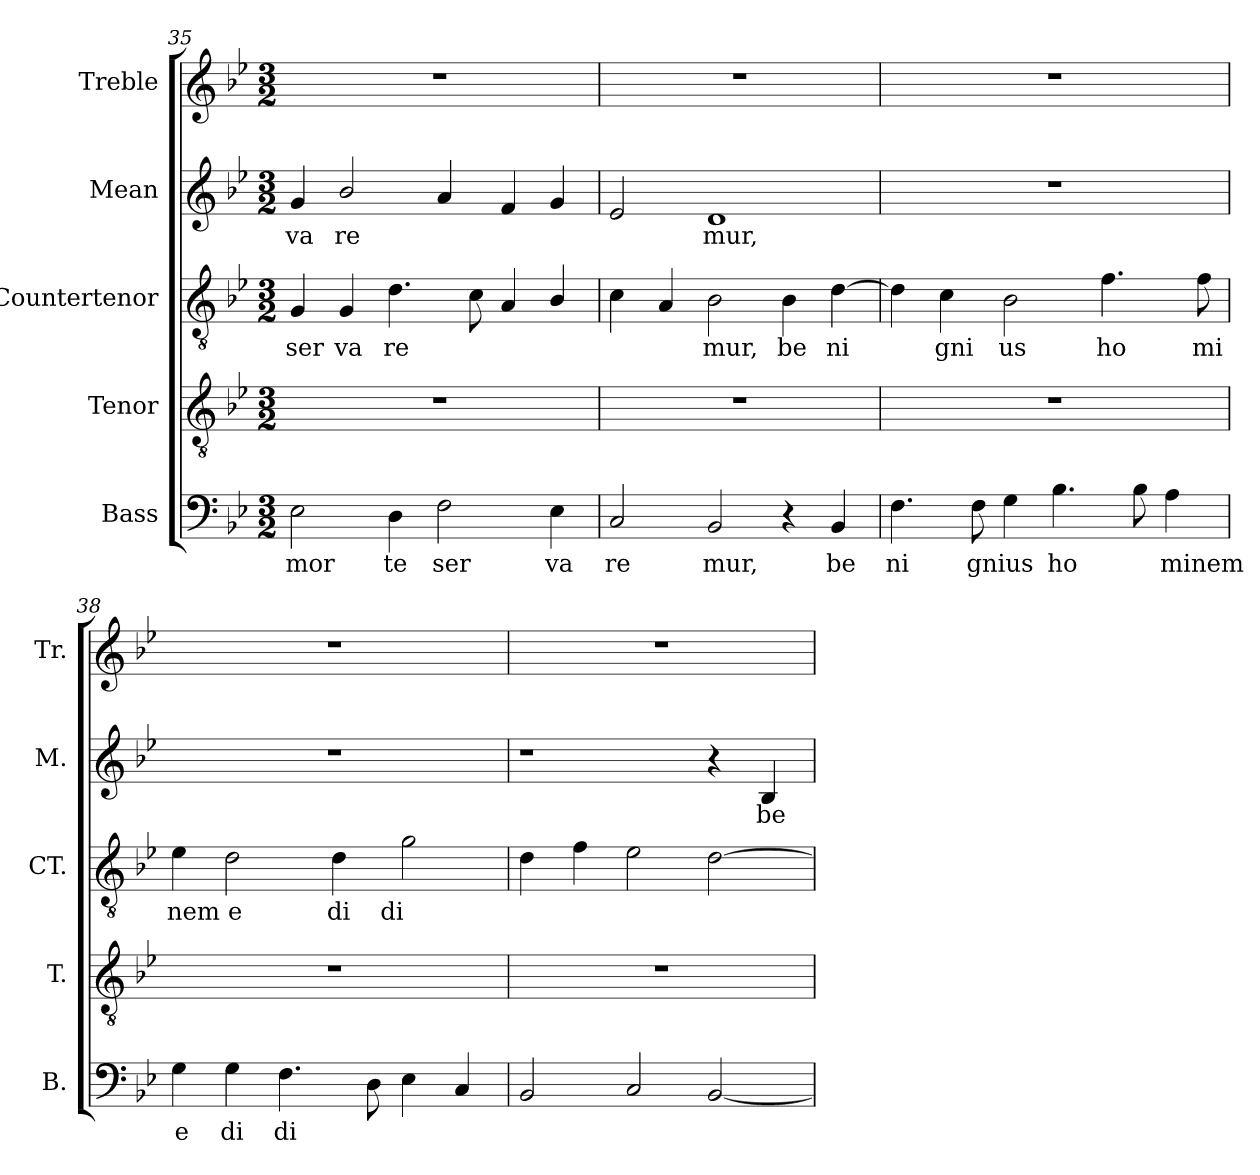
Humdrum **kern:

**kern	**text	**kern	**kern	**text	**kern	**text	**kern
*part5	*part5	*part4	*part3	*part3	*part2	*part2	*part1
*staff5	*staff5	*staff4	*staff3	*staff3	*staff2	*staff2	*staff1
*I"Bass	*	*I"Tenor	*I"Countertenor	*	*I"Mean	*	*I"Treble
*I'B.	*	*I'T.	*I'CT.	*	*I'M.	*	*I'Tr.
*clefF4	*	*clefGv2	*clefGv2	*	*clefG2	*	*clefG2
*	*	*ITrd7c12	*ITrd7c12	*	*	*	*
*k[b-e-]	*	*k[b-e-]	*k[b-e-]	*	*k[b-e-]	*	*k[b-e-]
*g:	*	*g:	*g:	*	*g:	*	*g:
*M3/2	*	*M3/2	*M3/2	*	*M3/2	*	*M3/2
=35	=35	=35	=35	=35	=35	=35	=35
!	!LO:LY:b:color=#000000	!LO:N:vis=1	!	!	!	!	!
!	!	!	!	!LO:LY:b:color=#000000	!	!	!
!	!	!	!	!	!	!LO:LY:b:color=#000000	!LO:N:vis=1
2E-i\	mor	1.r	4GGi/	ser	4gi/	va	1.r
!	!	!	!	!LO:LY:b:color=#000000	!	!	!
!	!	!	!	!	!	!LO:LY:b:color=#000000	!
.	.	.	4GGi/	va	2b-i/	re	.
!	!LO:LY:b:color=#000000	!	!	!	!	!	!
!	!	!	!	!LO:LY:b:color=#000000	!	!	!
4Di\	te	.	4.Di\	re	.	.	.
!	!LO:LY:b:color=#000000	!	!	!	!	!	!
2Fi\	ser	.	.	.	4ai/	.	.
.	.	.	8Ci\	.	.	.	.
.	.	.	4AAi/	.	4fi/	.	.
!	!LO:LY:b:color=#000000	!	!	!	!	!	!
4E-i\	va	.	4BB-i/	.	4gi/	.	.
=36	=36	=36	=36	=36	=36	=36	=36
!	!LO:LY:b:color=#000000	!LO:N:vis=1	!	!	!	!	!LO:N:vis=1
2Ci/	re	1.r	4Ci\	.	2e-i/	.	1.r
.	.	.	4AAi/	.	.	.	.
!	!LO:LY:b:color=#000000	!	!	!	!	!	!
!	!	!	!	!LO:LY:b:color=#000000	!	!	!
!	!	!	!	!	!	!LO:LY:b:color=#000000	!
2BB-i/	mur,	.	2BB-i\	mur,	1di	mur,	.
!	!	!	!	!LO:LY:b:color=#000000	!	!	!
4r	.	.	4BB-i\	be	.	.	.
!	!LO:LY:b:color=#000000	!	!	!	!	!	!
!	!	!	!	!LO:LY:b:color=#000000	!	!	!
4BB-i/	be	.	[>4Di\	ni	.	.	.
=37	=37	=37	=37	=37	=37	=37	=37
!	!LO:LY:b:color=#000000	!LO:N:vis=1	!	!	!LO:N:vis=1	!	!LO:N:vis=1
4.Fi\	ni	1.r	4Di\]	.	1.r	.	1.r
!	!	!	!	!LO:LY:b:color=#000000	!	!	!
.	.	.	4Ci\	gni	.	.	.
!	!LO:LY:b:color=#000000	!	!	!	!	!	!
8Fi\	gnius	.	.	.	.	.	.
!	!	!	!	!LO:LY:b:color=#000000	!	!	!
4Gi\	.	.	2BB-i\	us	.	.	.
!	!LO:LY:b:color=#000000	!	!	!	!	!	!
4.B-i\	ho	.	.	.	.	.	.
!	!	!	!	!LO:LY:b:color=#000000	!	!	!
.	.	.	4.Fi\	ho	.	.	.
8B-i\	.	.	.	.	.	.	.
!	!LO:LY:b:color=#000000	!	!	!	!	!	!
4Ai\	minem	.	.	.	.	.	.
!	!	!	!	!LO:LY:b:color=#000000	!	!	!
.	.	.	8Fi\	mi	.	.	.
=38	=38	=38	=38	=38	=38	=38	=38
!	!LO:LY:b:color=#000000	!LO:N:vis=1	!	!	!	!	!
!	!	!	!	!LO:LY:b:color=#000000	!LO:N:vis=1	!	!LO:N:vis=1
4Gi\	e	1.r	4E-i\	nem	1.r	.	1.r
!	!LO:LY:b:color=#000000	!	!	!	!	!	!
!	!	!	!	!LO:LY:b:color=#000000	!	!	!
4Gi\	di	.	2Di\	e	.	.	.
!	!LO:LY:b:color=#000000	!	!	!	!	!	!
4.Fi\	di	.	.	.	.	.	.
!	!	!	!	!LO:LY:b:color=#000000	!	!	!
.	.	.	4Di\	di	.	.	.
8Di\	.	.	.	.	.	.	.
!	!	!	!	!LO:LY:b:color=#000000	!	!	!
4E-i\	.	.	2Gi\	di	.	.	.
4Ci/	.	.	.	.	.	.	.
=39	=39	=39	=39	=39	=39	=39	=39
!	!	!LO:N:vis=1	!	!	!	!	!LO:N:vis=1
2BB-i/	.	1.r	4Di\	.	1r	.	1.r
.	.	.	4Fi\	.	.	.	.
2Ci/	.	.	2E-i\	.	.	.	.
[<2BB-i/	.	.	[>2Di\	.	4r	.	.
!	!	!	!	!	!	!LO:LY:b:color=#000000	!
.	.	.	.	.	4B-i/	be	.
=	=	=	=	=	=	=	=
*-	*-	*-	*-	*-	*-	*-	*-
